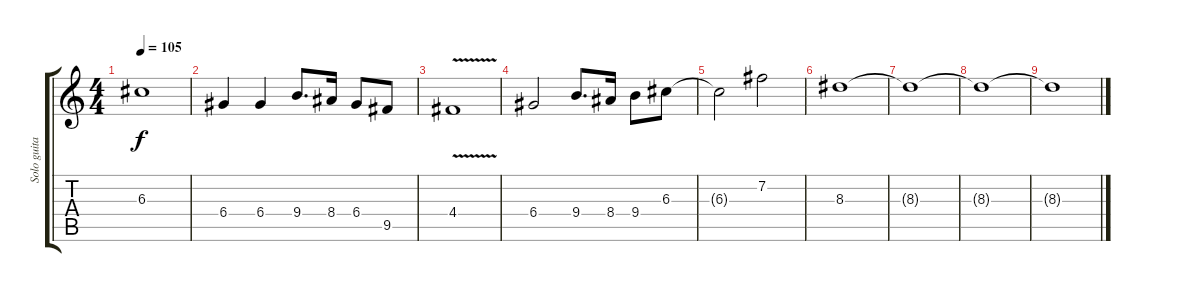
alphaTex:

\track ("Solo guitar" "Solo guita") {instrument distortionguitar}
\staff {score tabs}
\tuning (E4 B3 G3 D3 A2 E2) {hide}
\ts (4 4)
\tempo 105
\clef g2
\ks c
6.3{t}.1{dy f} |
6.4.4 6.4.4 9.4.8{d} 8.4.16 6.4.8 9.5.8 |
4.4{v}.1 |
6.4.2 9.4.8{d} 8.4.16 9.4.8 6.3.8 |
6.3{t}.2 7.2.2 |
8.3.1{volume 0} |
8.3{t}.1 |
8.3{t}.1 |
8.3{t}.1
